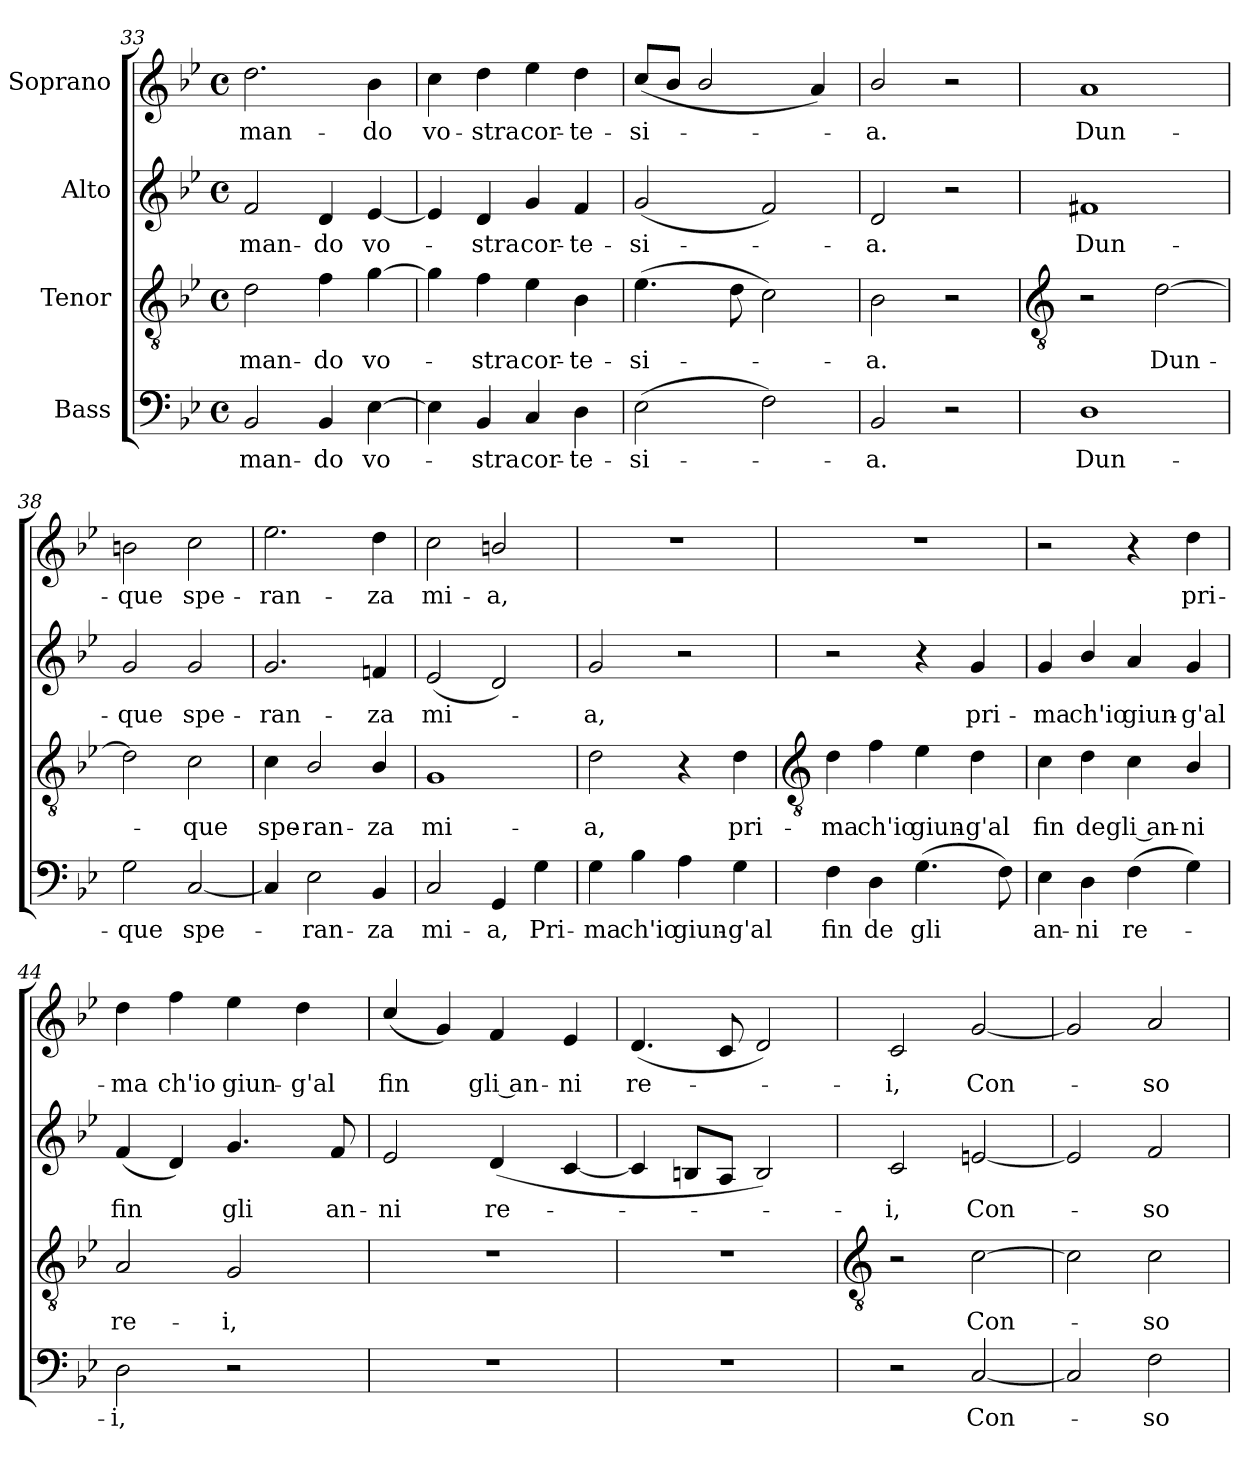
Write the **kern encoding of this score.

**kern	**text	**kern	**text	**kern	**text	**kern	**text
*part4	*part4	*part3	*part3	*part2	*part2	*part1	*part1
*staff4	*staff4	*staff3	*staff3	*staff2	*staff2	*staff1	*staff1
*I"Bass	*	*I"Tenor	*	*I"Alto	*	*I"Soprano	*
*clefF4	*	*clefGv2	*	*clefG2	*	*clefG2	*
*k[b-e-]	*	*k[b-e-]	*	*k[b-e-]	*	*k[b-e-]	*
*B-:	*	*B-:	*	*B-:	*	*B-:	*
*M4/4	*	*M4/4	*	*M4/4	*	*M4/4	*
*met(c)	*	*met(c)	*	*met(c)	*	*met(c)	*
=33	=33	=33	=33	=33	=33	=33	=33
!	!LO:LY:b	!	!LO:LY:b	!	!LO:LY:b	!	!LO:LY:b
2BB-	-man-	2d	-man-	2f	-man-	2.dd	-man-
!	!LO:LY:b	!	!LO:LY:b	!	!LO:LY:b	!	!
4BB-	-do	4f	-do	4d	-do	.	.
!	!LO:LY:b	!	!LO:LY:b	!	!LO:LY:b	!	!LO:LY:b
[4E-	vo-	[4g	vo-	[4e-	vo-	4b-	-do
=34	=34	=34	=34	=34	=34	=34	=34
!	!	!	!	!	!	!	!LO:LY:b
4E-]	.	4g]	.	4e-]	.	4cc	vo-
!	!LO:LY:b	!	!LO:LY:b	!	!LO:LY:b	!	!LO:LY:b
4BB-	stra	4f	stra	4d	stra	4dd	-stra
!	!LO:LY:b	!	!LO:LY:b	!	!LO:LY:b	!	!LO:LY:b
4C	cor-	4e-	cor-	4g	cor-	4ee-	cor-
!	!LO:LY:b	!	!LO:LY:b	!	!LO:LY:b	!	!LO:LY:b
4D	-te-	4B-	-te-	4f	-te-	4dd	-te-
=35	=35	=35	=35	=35	=35	=35	=35
!	!LO:LY:b	!	!LO:LY:b	!	!LO:LY:b	!	!LO:LY:b
(>2E-	-si-	(>4.e-	-si-	(<2g	-si-	(<8cc/L	-si-
.	.	.	.	.	.	8b-/J	.
.	.	.	.	.	.	2b-/	.
.	.	8d	.	.	.	.	.
2F)	.	2c)	.	2f)	.	.	.
.	.	.	.	.	.	4a)	.
=36	=36	=36	=36	=36	=36	=36	=36
!	!LO:LY:b	!	!LO:LY:b	!	!LO:LY:b	!	!LO:LY:b
2BB-	a.	2B-	a.	2d	a.	2b-/	a.
2r	.	2r	.	2r	.	2r	.
!!LO:LB:g=z
=37	=37	=37	=37	=37	=37	=37	=37
*	*	*clefGv2	*	*	*	*	*
!	!LO:LY:b	!	!	!	!LO:LY:b	!	!LO:LY:b
1D	Dun-	2r	.	1f#X	Dun-	1a	Dun-
!	!	!	!LO:LY:b	!	!	!	!
.	.	[2d	Dun-	.	.	.	.
=38	=38	=38	=38	=38	=38	=38	=38
!	!LO:LY:b	!	!	!	!LO:LY:b	!	!LO:LY:b
2G	-que	2d]	.	2g	-que	2bn	-que
!	!LO:LY:b	!	!LO:LY:b	!	!LO:LY:b	!	!LO:LY:b
[2C	spe-	2c	que	2g	spe-	2cc	spe-
=39	=39	=39	=39	=39	=39	=39	=39
!	!	!	!LO:LY:b	!	!LO:LY:b	!	!LO:LY:b
4C]	.	4c	spe-	2.g	-ran-	2.ee-	-ran-
!	!LO:LY:b	!	!LO:LY:b	!	!	!	!
2E-	ran-	2B-/	-ran-	.	.	.	.
!	!LO:LY:b	!	!LO:LY:b	!	!LO:LY:b	!	!LO:LY:b
4BB-	-za	4B-/	-za	4fn	-za	4dd	-za
=40	=40	=40	=40	=40	=40	=40	=40
!	!LO:LY:b	!	!LO:LY:b	!	!LO:LY:b	!	!LO:LY:b
2C	mi-	1G	mi-	(<2e-	mi-	2cc	mi-
!	!LO:LY:b	!	!	!	!	!	!LO:LY:b
4GG	-a,	.	.	2d)	.	2bn/	-a,
!	!LO:LY:b	!	!	!	!	!	!
4G	Pri-	.	.	.	.	.	.
=41	=41	=41	=41	=41	=41	=41	=41
!	!LO:LY:b	!	!LO:LY:b	!	!LO:LY:b	!	!
4G	-ma	2d	-a,	2g	a,	1r	.
!	!LO:LY:b	!	!	!	!	!	!
4B-	ch'io	.	.	.	.	.	.
!	!LO:LY:b	!	!	!	!	!	!
4A	giun-	4r	.	2r	.	.	.
!	!LO:LY:b	!	!LO:LY:b	!	!	!	!
4G	-g'al	4d	pri-	.	.	.	.
!!LO:LB:g=z
=42	=42	=42	=42	=42	=42	=42	=42
*	*	*clefGv2	*	*	*	*	*
!	!LO:LY:b	!	!LO:LY:b	!	!	!	!
4F	fin	4d	-ma	2r	.	1r	.
!	!LO:LY:b	!	!LO:LY:b	!	!	!	!
4D	de	4f	ch'io	.	.	.	.
!	!LO:LY:b	!	!LO:LY:b	!	!	!	!
(>4.G	gli	4e-	giun-	4r	.	.	.
!	!	!	!LO:LY:b	!	!LO:LY:b	!	!
.	.	4d	-g'al	4g	pri-	.	.
8F)	.	.	.	.	.	.	.
=43	=43	=43	=43	=43	=43	=43	=43
!	!LO:LY:b	!	!LO:LY:b	!	!LO:LY:b	!	!
4E-	an-	4c	fin	4g	-ma	2r	.
!	!LO:LY:b	!	!LO:LY:b	!	!LO:LY:b	!	!
4D	-ni	4d	de	4b-/	ch'io	.	.
!	!LO:LY:b	!	!LO:LY:b	!	!LO:LY:b	!	!
(>4F	re-	4c	gli an-	4a	giun-	4r	.
!	!	!	!LO:LY:b	!	!LO:LY:b	!	!LO:LY:b
4G)	.	4B-/	-ni	4g	-g'al	4dd	pri-
=44	=44	=44	=44	=44	=44	=44	=44
!	!LO:LY:b	!	!LO:LY:b	!	!LO:LY:b	!	!LO:LY:b
2D	i,	2A	re-	(<4f	fin	4dd	-ma
!	!	!	!	!	!	!	!LO:LY:b
.	.	.	.	4d)	.	4ff	ch'io
!	!	!	!LO:LY:b	!	!LO:LY:b	!	!LO:LY:b
2r	.	2G	-i,	4.g	gli	4ee-	giun-
!	!	!	!	!	!	!	!LO:LY:b
.	.	.	.	.	.	4dd	-g'al
!	!	!	!	!	!LO:LY:b	!	!
.	.	.	.	8f	an-	.	.
=45	=45	=45	=45	=45	=45	=45	=45
!	!	!	!	!	!LO:LY:b	!	!LO:LY:b
1r	.	1r	.	2e-	-ni	(<4cc/	fin
.	.	.	.	.	.	4g)	.
!	!	!	!	!	!LO:LY:b	!	!LO:LY:b
.	.	.	.	(<4d	re-	4f	gli an-
!	!	!	!	!	!	!	!LO:LY:b
.	.	.	.	[4c	.	4e-	-ni
=46	=46	=46	=46	=46	=46	=46	=46
!	!	!	!	!	!	!	!LO:LY:b
1r	.	1r	.	4c]	.	(<4.d	re-
.	.	.	.	8BnL	.	.	.
.	.	.	.	8AJ	.	8c	.
.	.	.	.	2B)	.	2d)	.
!!LO:LB:g=z
=47	=47	=47	=47	=47	=47	=47	=47
*	*	*clefGv2	*	*	*	*	*
!	!	!	!	!	!LO:LY:b	!	!LO:LY:b
2r	.	2r	.	2c	i,	2c	i,
!	!LO:LY:b	!	!LO:LY:b	!	!LO:LY:b	!	!LO:LY:b
[2C	Con-	[2c	Con-	[2en	Con-	[2g	Con-
=48	=48	=48	=48	=48	=48	=48	=48
2C]	.	2c]	.	2e]	.	2g]	.
!	!LO:LY:b	!	!LO:LY:b	!	!LO:LY:b	!	!LO:LY:b
2F	so-	2c	so-	2f	so-	2a	so-
=	=	=	=	=	=	=	=
*-	*-	*-	*-	*-	*-	*-	*-
